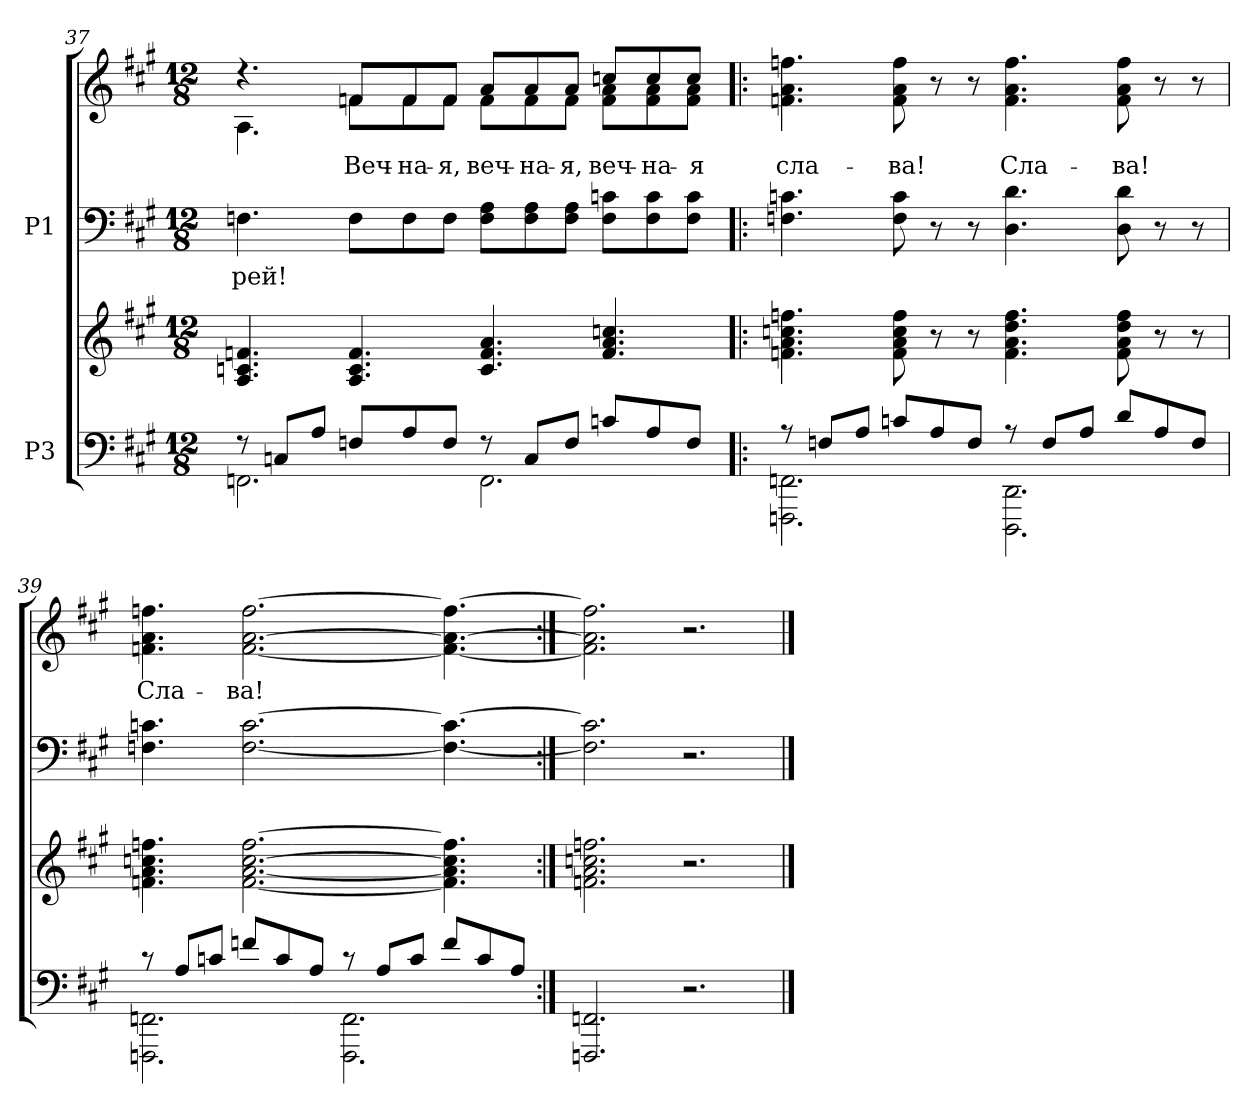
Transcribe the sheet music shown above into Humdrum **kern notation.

**kern	**kern	**kern	**text	**kern	**text
*part2	*part2	*part1	*part1	*part1	*part1
*staff4	*staff3	*staff2	*staff2	*staff1	*staff1
*I"P3	*	*I"P1	*	*	*
*clefF4	*clefG2	*clefF4	*	*clefG2	*
*k[f#c#g#]	*k[f#c#g#]	*k[f#c#g#]	*	*k[f#c#g#]	*
*A:	*A:	*A:	*	*A:	*
*M12/8	*M12/8	*M12/8	*	*M12/8	*
=37	=37	=37	=37	=37	=37
*^	*	*	*	*	*
!	!	!	!	!LO:LY:a:color=#000000	!	!
*	*	*	*	*	*^	*
8r	2.FFni\	4.Ai/ 4.cni 4.fni	4.Fni\	-рей!	4.r	4.Ai\	.
8Cni/L	.	.	.	.	.	.	.
8Ai/J	.	.	.	.	.	.	.
!	!	!	!	!	!	!	!LO:LY:b:color=#000000
8Fni/L	.	4.Ai/ 4.ci 4.fi	8Fi\L	.	8fni/L	8fi\L	Веч-
!	!	!	!	!	!	!	!LO:LY:b:color=#000000
8Ai/	.	.	8Fi\	.	8fi/	8fi\	-на-
!	!	!	!	!	!	!	!LO:LY:b:color=#000000
8Fi/J	.	.	8Fi\J	.	8fi/J	8fi\J	-я,
!	!	!	!	!	!	!	!LO:LY:b:color=#000000
8r	2.FFi\	4.ci/ 4.fi 4.ai	8Fi\ 8AiL	.	8ai/L	8fi\L	веч-
!	!	!	!	!	!	!	!LO:LY:b:color=#000000
8Ci/L	.	.	8Fi\ 8Ai	.	8ai/	8fi\	-на-
!	!	!	!	!	!	!	!LO:LY:b:color=#000000
8Fi/J	.	.	8Fi\ 8AiJ	.	8ai/J	8fi\J	-я,
!	!	!	!	!	!	!	!LO:LY:b:color=#000000
8cni/L	.	4.fi/ 4.ai 4.ccni	8Fi\ 8cniL	.	8ccni/L	8fi\ 8aiL	веч-
!	!	!	!	!	!	!	!LO:LY:b:color=#000000
8Ai/	.	.	8Fi\ 8ci	.	8cci/	8fi\ 8ai	-на-
!	!	!	!	!	!	!	!LO:LY:b:color=#000000
8Fi/J	.	.	8Fi\ 8ciJ	.	8cci/J	8fi\ 8aiJ	-я
*	*	*	*	*	*v	*v	*
!!LO:LB:g=z
=38!|:	=38!|:	=38!|:	=38!|:	=38!|:	=38!|:	=38!|:
*	*	*	*	*	*^	*
!	!	!	!	!	!	!	!LO:LY:b:color=#000000
*	*	*	*	*	*v	*v	*
8r	2.FFFni\ 2.FFni	4.fni\ 4.ai 4.ccni 4.ffni	4.Fni\ 4.cni	.	4.fni\ 4.ai 4.ffni	сла-
8Fni/L	.	.	.	.	.	.
8Ai/J	.	.	.	.	.	.
!	!	!	!	!	!	!LO:LY:b:color=#000000
8cni/L	.	8fi\ 8ai 8cci 8ffi	8Fi\ 8ci	.	8fi\ 8ai 8ffi	-ва!
8Ai/	.	8r	8r	.	8r	.
8Fi/J	.	8r	8r	.	8r	.
!	!	!	!	!	!	!LO:LY:b:color=#000000
8r	2.DDDi\ 2.DDi	4.fi\ 4.ai 4.ddi 4.ffi	4.Di\ 4.di	.	4.fi\ 4.ai 4.ffi	Сла-
8Fi/L	.	.	.	.	.	.
8Ai/J	.	.	.	.	.	.
!	!	!	!	!	!	!LO:LY:b:color=#000000
8di/L	.	8fi\ 8ai 8ddi 8ffi	8Di\ 8di	.	8fi\ 8ai 8ffi	-ва!
8Ai/	.	8r	8r	.	8r	.
8Fi/J	.	8r	8r	.	8r	.
=39	=39	=39	=39	=39	=39	=39
!	!	!	!	!	!	!LO:LY:b:color=#000000
8r	2.FFFni\ 2.FFni	4.fni\ 4.ai 4.ccni 4.ffni	4.Fni\ 4.cni	.	4.fni\ 4.ai 4.ffni	Сла-
8Ai/L	.	.	.	.	.	.
8cni/J	.	.	.	.	.	.
!	!	!	!	!	!	!LO:LY:b:color=#000000
8fni/L	.	[<2.fi\ [<2.ai [>2.cci [>2.ffi	[<2.Fi\ [>2.ci	.	[<2.fi\ [>2.ai [>2.ffi	-ва!
8ci/	.	.	.	.	.	.
8Ai/J	.	.	.	.	.	.
8r	2.FFFi\ 2.FFi	.	.	.	.	.
8Ai/L	.	.	.	.	.	.
8ci/J	.	.	.	.	.	.
8fi/L	.	4.fi\] 4.ai] 4.cci] 4.ffi]	4.Fi\_< 4.ci_>	.	4.fi\_< 4.ai_> 4.ffi_>	.
8ci/	.	.	.	.	.	.
8Ai/J	.	.	.	.	.	.
*v	*v	*	*	*	*	*
=40:|!	=40:|!	=40:|!	=40:|!	=40:|!	=40:|!
2.FFFni/ 2.FFni	2.fni\ 2.ai 2.ccni 2.ffni	2.Fi\] 2.ci]	.	2.fi\] 2.ai] 2.ffi]	.
2.r	2.r	2.r	.	2.r	.
==	==	==	==	==	==
*-	*-	*-	*-	*-	*-
